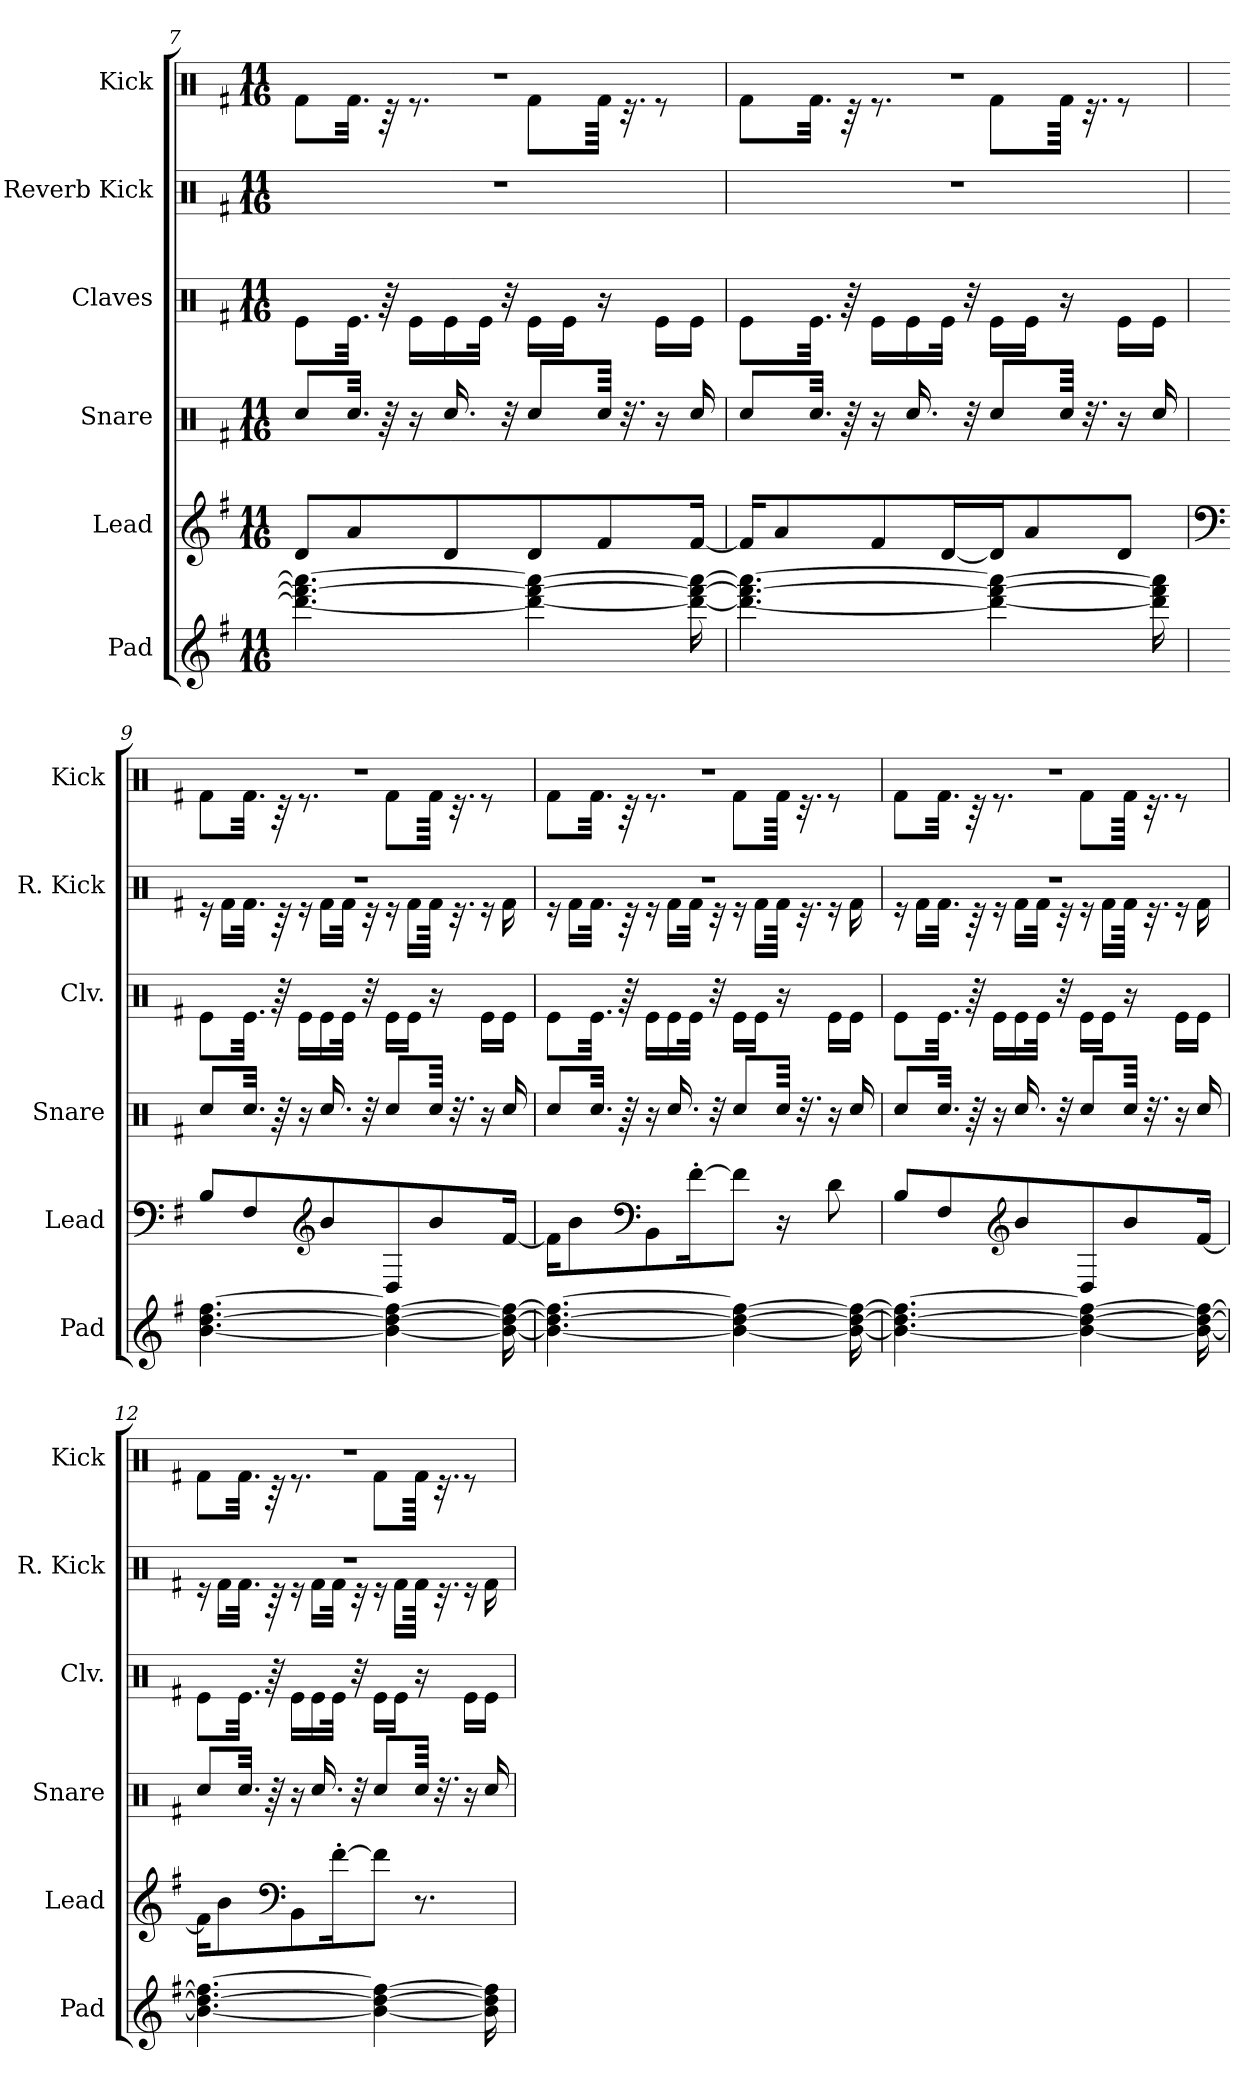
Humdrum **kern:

**kern	**kern	**kern	**kern	**kern	**kern
*part6	*part5	*part4	*part3	*part2	*part1
*staff6	*staff5	*staff4	*staff3	*staff2	*staff1
*I"Pad	*I"Lead	*I"Snare	*I"Claves	*I"Reverb Kick	*I"Kick
*I'Pad	*I'Lead	*I'Snare	*I'Clv.	*I'R. Kick	*I'Kick
*clefG2	*clefG2	*clefX	*clefX	*clefX	*clefX
*k[f#]	*k[f#]	*k[f#]	*k[f#]	*k[f#]	*k[f#]
*M11/16	*M11/16	*M11/16	*M11/16	*M11/16	*M11/16
=7	=7	=7	=7	=7	=7
*	*	*	*	*	*^
4.ddd\_ 4.fff#\_ 4.aaa\_	8d/L	8Rcc/L	8Re\L	16%11r	16%11r	8Rf\L
.	8a/	32.Rcc/Jkk	32.Re\Jkk	.	.	32.Rf\Jkk
.	.	64r	64r	.	.	64r
.	.	16r	16Re\LL	.	.	8.r
.	8d/	16.Rcc/	16Re\	.	.	.
.	.	.	32Re\JJk	.	.	.
.	.	32r	32r	.	.	.
4ddd\_ 4fff#\_ 4aaa\_	8d/	8Rcc/L	16Re\LL	.	.	8Rf\L
.	.	.	16Re\JJ	.	.	.
.	8f#/	64Rcc/Jkkk	16r	.	.	64Rf\Jkkk
.	.	32.r	.	.	.	32.r
.	.	16r	16Re\LL	.	.	8r
16ddd\_ 16fff#\_ 16aaa\_	[16f#/Jk	16Rcc/	16Re\JJ	.	.	.
!!LO:LB:g=z	!!
=8	=8	=8	=8	=8	=8	=8
4.ddd\_ 4.fff#\_ 4.aaa\_	16f#/KL]	8Rcc/L	8Re\L	16%11r	16%11r	8Rf\L
.	8a/	.	.	.	.	.
.	.	32.Rcc/Jkk	32.Re\Jkk	.	.	32.Rf\Jkk
.	.	64r	64r	.	.	64r
.	8f#/	16r	16Re\LL	.	.	8.r
.	.	16.Rcc/	16Re\	.	.	.
.	[16d/L	.	32Re\JJk	.	.	.
.	.	32r	32r	.	.	.
4ddd\_ 4fff#\_ 4aaa\_	16d/J]	8Rcc/L	16Re\LL	.	.	8Rf\L
.	8a/	.	16Re\JJ	.	.	.
.	.	64Rcc/Jkkk	16r	.	.	64Rf\Jkkk
.	.	32.r	.	.	.	32.r
.	8d/J	16r	16Re\LL	.	.	8r
16ddd\] 16fff#\] 16aaa\]	.	16Rcc/	16Re\JJ	.	.	.
=9	=9	=9	=9	=9	=9	=9
*	*clefF4	*	*	*	*	*
*	*	*	*	*^	*	*
[4.b\ [4.dd\ [4.ff#\	8B/L	8Rcc/L	8Re\L	16%11r	16r	16%11r	8Rf\L
.	.	.	.	.	16Rf\LL	.	.
.	8F#/	32.Rcc/Jkk	32.Re\Jkk	.	32.Rf\JJk	.	32.Rf\Jkk
.	.	64r	64r	.	64r	.	64r
.	.	16r	16Re\LL	.	16r	.	8.r
*	*clefG2	*	*	*	*	*	*
.	8b/	16.Rcc/	16Re\	.	16Rf\LL	.	.
.	.	.	32Re\JJk	.	32Rf\JJk	.	.
.	.	32r	32r	.	32r	.	.
4b\_ 4dd\_ 4ff#\_	8D/	8Rcc/L	16Re\LL	.	16r	.	8Rf\L
.	.	.	16Re\JJ	.	16Rf\LL	.	.
.	8b/	64Rcc/Jkkk	16r	.	64Rf\JJkk	.	64Rf\Jkkk
.	.	32.r	.	.	32.r	.	32.r
.	.	16r	16Re\LL	.	16r	.	8r
16b\_ 16dd\_ 16ff#\_	[16f#/Jk	16Rcc/	16Re\JJ	.	16Rf\	.	.
!!LO:PB:g=z	!!
=10	=10	=10	=10	=10	=10	=10	=10
4.b\_ 4.dd\_ 4.ff#\_	16f#\KL]	8Rcc/L	8Re\L	16%11r	16r	16%11r	8Rf\L
.	8b\	.	.	.	16Rf\LL	.	.
.	.	32.Rcc/Jkk	32.Re\Jkk	.	32.Rf\JJk	.	32.Rf\Jkk
.	.	64r	64r	.	64r	.	64r
*	*clefF4	*	*	*	*	*	*
.	8BB\	16r	16Re\LL	.	16r	.	8.r
.	.	16.Rcc/	16Re\	.	16Rf\LL	.	.
.	[16f#'\K	.	32Re\JJk	.	32Rf\JJk	.	.
.	.	32r	32r	.	32r	.	.
4b\_ 4dd\_ 4ff#\_	8f#\J]	8Rcc/L	16Re\LL	.	16r	.	8Rf\L
.	.	.	16Re\JJ	.	16Rf\LL	.	.
.	16r	64Rcc/Jkkk	16r	.	64Rf\JJkk	.	64Rf\Jkkk
.	.	32.r	.	.	32.r	.	32.r
.	8d\	16r	16Re\LL	.	16r	.	8r
16b\_ 16dd\_ 16ff#\_	.	16Rcc/	16Re\JJ	.	16Rf\	.	.
=11	=11	=11	=11	=11	=11	=11	=11
4.b\_ 4.dd\_ 4.ff#\_	8B/L	8Rcc/L	8Re\L	16%11r	16r	16%11r	8Rf\L
.	.	.	.	.	16Rf\LL	.	.
.	8F#/	32.Rcc/Jkk	32.Re\Jkk	.	32.Rf\JJk	.	32.Rf\Jkk
.	.	64r	64r	.	64r	.	64r
.	.	16r	16Re\LL	.	16r	.	8.r
*	*clefG2	*	*	*	*	*	*
.	8b/	16.Rcc/	16Re\	.	16Rf\LL	.	.
.	.	.	32Re\JJk	.	32Rf\JJk	.	.
.	.	32r	32r	.	32r	.	.
4b\_ 4dd\_ 4ff#\_	8D/	8Rcc/L	16Re\LL	.	16r	.	8Rf\L
.	.	.	16Re\JJ	.	16Rf\LL	.	.
.	8b/	64Rcc/Jkkk	16r	.	64Rf\JJkk	.	64Rf\Jkkk
.	.	32.r	.	.	32.r	.	32.r
.	.	16r	16Re\LL	.	16r	.	8r
16b\_ 16dd\_ 16ff#\_	[16f#/Jk	16Rcc/	16Re\JJ	.	16Rf\	.	.
!!LO:LB:g=z	!!
=12	=12	=12	=12	=12	=12	=12	=12
4.b\_ 4.dd\_ 4.ff#\_	16f#\KL]	8Rcc/L	8Re\L	16%11r	16r	16%11r	8Rf\L
.	8b\	.	.	.	16Rf\LL	.	.
.	.	32.Rcc/Jkk	32.Re\Jkk	.	32.Rf\JJk	.	32.Rf\Jkk
.	.	64r	64r	.	64r	.	64r
*	*clefF4	*	*	*	*	*	*
.	8BB\	16r	16Re\LL	.	16r	.	8.r
.	.	16.Rcc/	16Re\	.	16Rf\LL	.	.
.	[16f#'\K	.	32Re\JJk	.	32Rf\JJk	.	.
.	.	32r	32r	.	32r	.	.
4b\_ 4dd\_ 4ff#\_	8f#\J]	8Rcc/L	16Re\LL	.	16r	.	8Rf\L
.	.	.	16Re\JJ	.	16Rf\LL	.	.
.	8.r	64Rcc/Jkkk	16r	.	64Rf\JJkk	.	64Rf\Jkkk
.	.	32.r	.	.	32.r	.	32.r
.	.	16r	16Re\LL	.	16r	.	8r
16b\] 16dd\] 16ff#\]	.	16Rcc/	16Re\JJ	.	16Rf\	.	.
*	*	*	*	*v	*v	*	*
*	*	*	*	*	*v	*v
=	=	=	=	=	=
*-	*-	*-	*-	*-	*-
